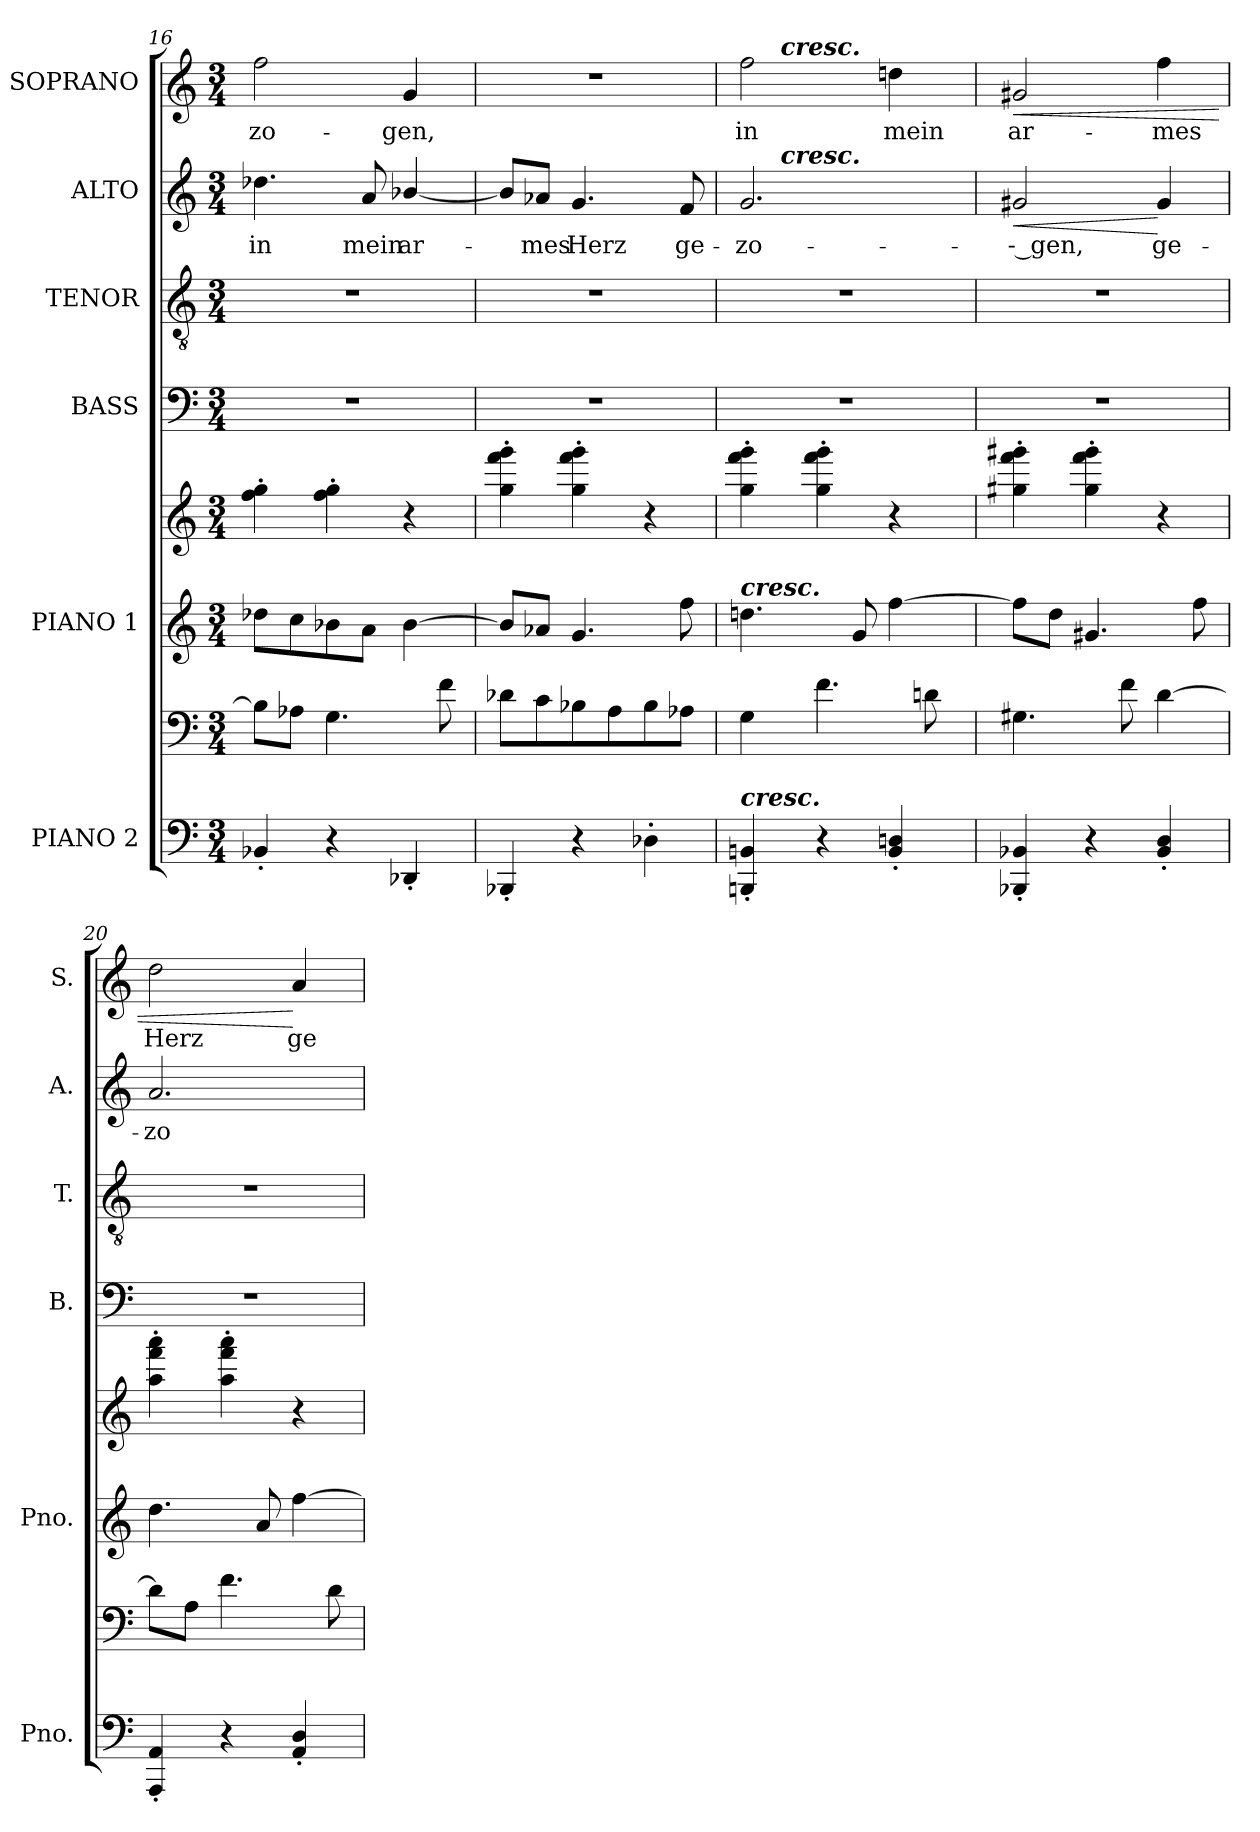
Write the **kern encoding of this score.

**kern	**kern	**kern	**kern	**kern	**kern	**kern	**text	**dynam	**kern	**text	**dynam
*part6	*part6	*part5	*part5	*part4	*part3	*part2	*part2	*part2	*part1	*part1	*part1
*staff8	*staff7	*staff6	*staff5	*staff4	*staff3	*staff2	*staff2	*staff2	*staff1	*staff1	*staff1
*I"PIANO 2	*	*I"PIANO 1	*	*I"BASS	*I"TENOR	*I"ALTO	*	*	*I"SOPRANO	*	*
*I'Pno.	*	*I'Pno.	*	*I'B.	*I'T.	*I'A.	*	*	*I'S.	*	*
*clefF4	*clefF4	*clefG2	*clefG2	*clefF4	*clefGv2	*clefG2	*	*	*clefG2	*	*
*	*	*	*	*	*ITrd7c12	*	*	*	*	*	*
*k[]	*k[]	*k[]	*k[]	*k[]	*k[]	*k[]	*	*	*k[]	*	*
*C:	*C:	*C:	*C:	*C:	*C:	*C:	*	*	*C:	*	*
*M3/4	*M3/4	*M3/4	*M3/4	*M3/4	*M3/4	*M3/4	*	*	*M3/4	*	*
=16	=16	=16	=16	=16	=16	=16	=16	=16	=16	=16	=16
!	!	!	!	!LO:N:vis=1	!LO:N:vis=1	!	!	!	!	!	!
!	!	!	!	!	!	!	!LO:LY:b:color=#000000	!	!	!	!
!	!	!	!	!	!	!	!	!	!	!LO:LY:b:color=#000000	!
4BB-X'i/	8B-i\L]	8dd-Xi\L	4ffi\' 4ggi'	2.r	2.r	4.dd-Xi\	in	.	2ffi\	-zo-	.
.	8A-Xi\J	8cci\	.	.	.	.	.	.	.	.	.
4r	4.Gi\	8b-Xi\	4ffi\' 4ggi'	.	.	.	.	.	.	.	.
!	!	!	!	!	!	!	!LO:LY:b:color=#000000	!	!	!	!
.	.	8ai\J	.	.	.	8ai/	mein	.	.	.	.
!	!	!	!	!	!	!	!LO:LY:b:color=#000000	!	!	!	!
!	!	!	!	!	!	!	!	!	!	!LO:LY:b:color=#000000	!
4DD-X'i/	.	[4b-i\	4r	.	.	[4b-Xi/	ar-	.	4gi/	-gen,	.
.	8fi\	.	.	.	.	.	.	.	.	.	.
=17	=17	=17	=17	=17	=17	=17	=17	=17	=17	=17	=17
!	!	!	!	!LO:N:vis=1	!LO:N:vis=1	!	!	!	!LO:N:vis=1	!	!
4BBB-X'i/	8d-Xi\L	8b-i/L]	4ggi\' 4fffi' 4gggi'	2.r	2.r	8b-i/L]	.	.	2.r	.	.
!	!	!	!	!	!	!	!LO:LY:b:color=#000000	!	!	!	!
.	8ci\	8a-Xi/J	.	.	.	8a-Xi/J	-mes	.	.	.	.
!	!	!	!	!	!	!	!LO:LY:b:color=#000000	!	!	!	!
4r	8B-Xi\	4.gi/	4ggi\' 4fffi' 4gggi'	.	.	4.gi/	Herz	.	.	.	.
.	8Ai\	.	.	.	.	.	.	.	.	.	.
4D-X'i\	8B-i\	.	4r	.	.	.	.	.	.	.	.
!	!	!	!	!	!	!	!LO:LY:b:color=#000000	!	!	!	!
.	8A-Xi\J	8ffi\	.	.	.	8fi/	ge-	.	.	.	.
=18	=18	=18	=18	=18	=18	=18	=18	=18	=18	=18	=18
!	!	!	!	!LO:N:vis=1	!LO:N:vis=1	!	!	!	!	!	!
!	!	!	!	!	!	!	!LO:LY:b:color=#000000	!	!	!	!
!	!	!LO:TX:a:Bi:t=cresc.	!	!	!	!	!	!	!	!	!
!LO:TX:a:Bi:t=cresc.	!	!	!	!	!	!	!	!	!	!	!
!	!	!	!	!	!	!	!	!	!	!LO:LY:b:color=#000000	!
*	*	*	*	*	*	*^	*	*	*^	*	*
4BBBni/' 4BBni'	4Gi\	4.ddni\	4ggi\' 4fffi' 4gggi'	2.r	2.r	2.gi/	8ryy	-zo-	.	2ffi\	8ryy	in	.
.	.	.	.	.	.	.	256ryy	.	.	.	256ryy	.	.
!	!	!	!	!	!	!	!	!	!	!	!LO:TX:a:Bi:t=cresc.	!	!
!	!	!	!	!	!	!	!LO:TX:a:Bi:t=cresc.	!	!	!	!	!	!
.	.	.	.	.	.	.	2ryy	.	.	.	2ryy	.	.
4r	4.fi\	.	4ggi\' 4fffi' 4gggi'	.	.	.	.	.	.	.	.	.	.
.	.	8gi/	.	.	.	.	.	.	.	.	.	.	.
!	!	!	!	!	!	!	!	!	!	!	!	!LO:LY:b:color=#000000	!
4BBi/' 4Dni'	.	[4ffi\	4r	.	.	.	.	.	.	4ddni\	.	mein	.
.	8dni\	.	.	.	.	.	.	.	.	.	.	.	.
.	.	.	.	.	.	.	16ryy	.	.	.	16ryy	.	.
.	.	.	.	.	.	.	32...ryy	.	.	.	32...ryy	.	.
!!LO:LB:g=z
=19	=19	=19	=19	=19	=19	=19	=19	=19	=19	=19	=19	=19	=19
!	!	!	!	!LO:N:vis=1	!LO:N:vis=1	!	!	!	!	!	!	!	!
*	*	*	*	*	*	*v	*v	*	*	*	*	*	*
*	*	*	*	*	*	*	*	*	*v	*v	*	*
*	*	*	*	*	*	*^	*	*	*^	*	*
!	!	!	!	!	!	!	!	!LO:LY:b:color=#000000	!LO:HP:b	!	!	!	!
*	*	*	*	*	*	*v	*v	*	*	*	*	*	*
*	*	*	*	*	*	*	*	*	*v	*v	*	*
*	*	*	*	*	*	*^	*	*	*^	*	*
!	!	!	!	!	!	!	!	!	!	!	!	!LO:LY:b:color=#000000	!LO:HP:b
*	*	*	*	*	*	*v	*v	*	*	*	*	*	*
*	*	*	*	*	*	*	*	*	*v	*v	*	*
4BBB-Xi/' 4BB-Xi'	4.G#Xi\	8ffi\L]	4gg#Xi\' 4fffi' 4ggg#Xi'	2.r	2.r	2g#Xi/	-- gen,	<	2g#Xi/	ar-	<
.	.	8ddi\J	.	.	.	.	.	.	.	.	.
4r	.	4.g#Xi/	4gg#i\' 4fffi' 4ggg#i'	.	.	.	.	.	.	.	.
.	8fi\	.	.	.	.	.	.	.	.	.	.
!	!	!	!	!	!	!	!LO:LY:b:color=#000000	!	!	!	!
!	!	!	!	!	!	!	!	!	!	!LO:LY:b:color=#000000	!
4BB-i/' 4Di'	[4di\	.	4r	.	.	4g#i/	ge-	[	4ffi\	-mes	.
.	.	8ffi\	.	.	.	.	.	.	.	.	.
=20	=20	=20	=20	=20	=20	=20	=20	=20	=20	=20	=20
!	!	!	!	!LO:N:vis=1	!LO:N:vis=1	!	!	!	!	!	!
!	!	!	!	!	!	!	!LO:LY:b:color=#000000	!	!	!	!
!	!	!	!	!	!	!	!	!	!	!LO:LY:b:color=#000000	!
4AAAi/' 4AAi'	8di\L]	4.ddi\	4aai\' 4fffi' 4aaai'	2.r	2.r	2.ai/	-zo-	.	2ddi\	Herz	.
.	8Ai\J	.	.	.	.	.	.	.	.	.	.
4r	4.fi\	.	4aai\' 4fffi' 4aaai'	.	.	.	.	.	.	.	.
.	.	8ai/	.	.	.	.	.	.	.	.	.
!	!	!	!	!	!	!	!	!	!	!LO:LY:b:color=#000000	!
4AAi/' 4Di'	.	[4ffi\	4r	.	.	.	.	.	4ai/	ge-	[
.	8di\	.	.	.	.	.	.	.	.	.	.
=	=	=	=	=	=	=	=	=	=	=	=
*-	*-	*-	*-	*-	*-	*-	*-	*-	*-	*-	*-
